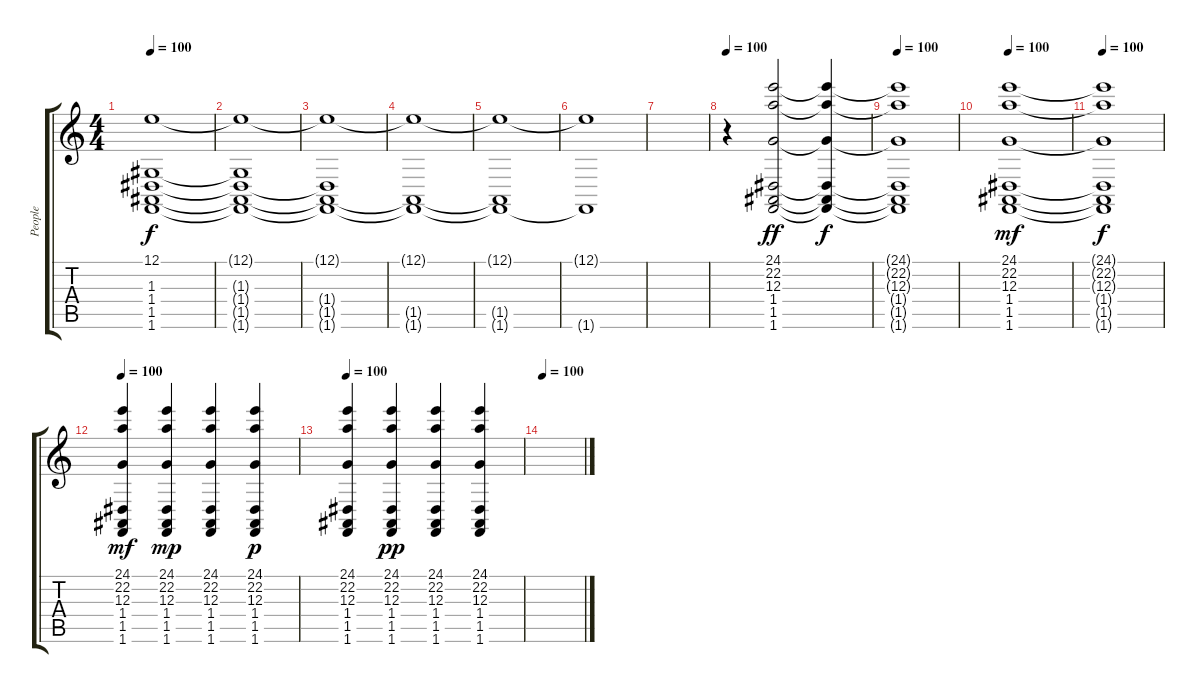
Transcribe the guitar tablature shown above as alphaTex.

\track ("People" "People") {instrument applause}
\staff {score tabs}
\tuning (E4 B3 G3 D3 A2 E2) {hide}
\ts (4 4)
\tempo 100
\tempo 120
\tempo 100
\clef g2
\ks c
(12.1 1.3 1.4 1.5 1.6).1{dy f instrument applause} |
(12.1{t} 1.3{t} 1.4{t} 1.5{t} 1.6{t}).1 |
(12.1{t} 1.4{t} 1.5{t} 1.6{t}).1 |
(12.1{t} 1.5{t} 1.6{t}).1 |
(12.1{t} 1.5{t} 1.6{t}).1 |
(12.1{t} 1.6{t}).1 |
|
\tempo 100
r.4 (24.1 22.2 12.3 1.4 1.5 1.6).2{dy ff volume 11} (24.1{t} 22.2{t} 12.3{t} 1.4{t} 1.5{t} 1.6{t}).4{dy f} |
\tempo 100
(24.1{t} 22.2{t} 12.3{t} 1.4{t} 1.5{t} 1.6{t}).1 |
\tempo 100
(24.1 22.2 12.3 1.4 1.5 1.6).1{dy mf} |
\tempo 100
(24.1{t} 22.2{t} 12.3{t} 1.4{t} 1.5{t} 1.6{t}).1{dy f} |
\tempo 100
(24.1 22.2 12.3 1.4 1.5 1.6).4{dy mf} (24.1 22.2 12.3 1.4 1.5 1.6).4{dy mp} (24.1 22.2 12.3 1.4 1.5 1.6).4 (24.1 22.2 12.3 1.4 1.5 1.6).4{dy p} |
\tempo 100
(24.1 22.2 12.3 1.4 1.5 1.6).4 (24.1 22.2 12.3 1.4 1.5 1.6).4{dy pp} (24.1 22.2 12.3 1.4 1.5 1.6).4 (24.1 22.2 12.3 1.4 1.5 1.6).4 |
\tempo 100
